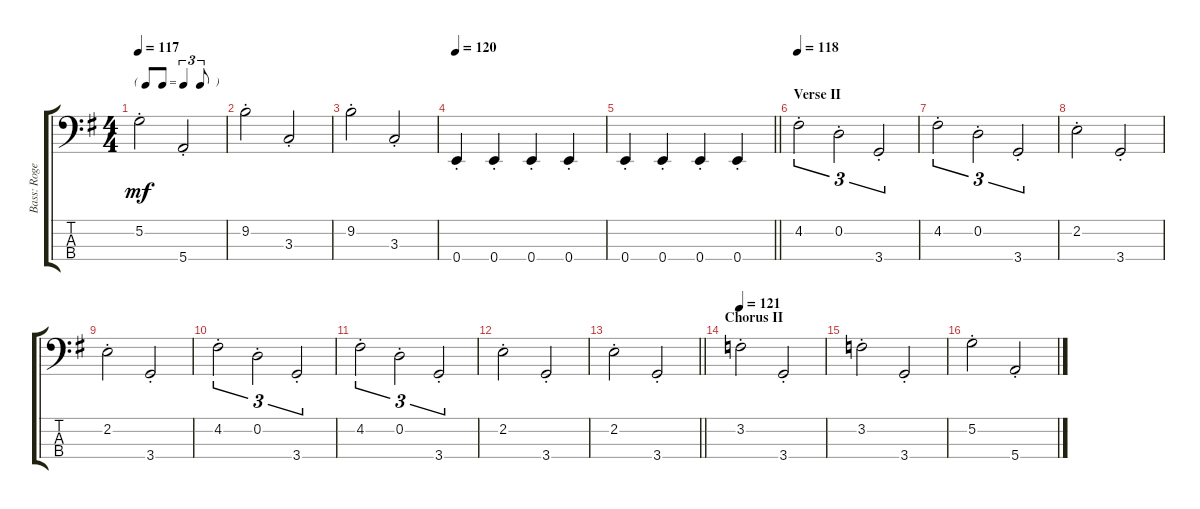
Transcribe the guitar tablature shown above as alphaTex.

\track ("Bass: Roger" "Bass: Roge") {instrument electricbassfinger}
\staff {score tabs}
\tuning (G2 D2 A1 E1) {hide}
\ts (4 4)
\tf triplet8th
\tempo 117
\clef f4
\ks g
5.2{st}.2{dy mf} 5.4{st}.2 |
9.2{st}.2 3.3{st}.2 |
9.2{st}.2 3.3{st}.2 |
\tempo 120
0.4{st}.4 0.4{st}.4 0.4{st}.4 0.4{st}.4 |
\barLineRight lightlight
0.4{st}.4 0.4{st}.4 0.4{st}.4 0.4{st}.4 |
\section ("" "Verse II")
\tempo 118
4.2{st}.2{tu (3 2)} 0.2{st}.2{tu (3 2)} 3.4{st}.2{tu (3 2)} |
4.2{st}.2{tu (3 2)} 0.2{st}.2{tu (3 2)} 3.4{st}.2{tu (3 2)} |
2.2{st}.2 3.4{st}.2 |
2.2{st}.2 3.4{st}.2 |
4.2{st}.2{tu (3 2)} 0.2{st}.2{tu (3 2)} 3.4{st}.2{tu (3 2)} |
4.2{st}.2{tu (3 2)} 0.2{st}.2{tu (3 2)} 3.4{st}.2{tu (3 2)} |
2.2{st}.2 3.4{st}.2 |
\barLineRight lightlight
2.2{st}.2 3.4{st}.2 |
\section ("" "Chorus II")
\tempo 121
3.2{st}.2 3.4{st}.2 |
3.2{st}.2 3.4{st}.2 |
5.2{st}.2 5.4{st}.2
